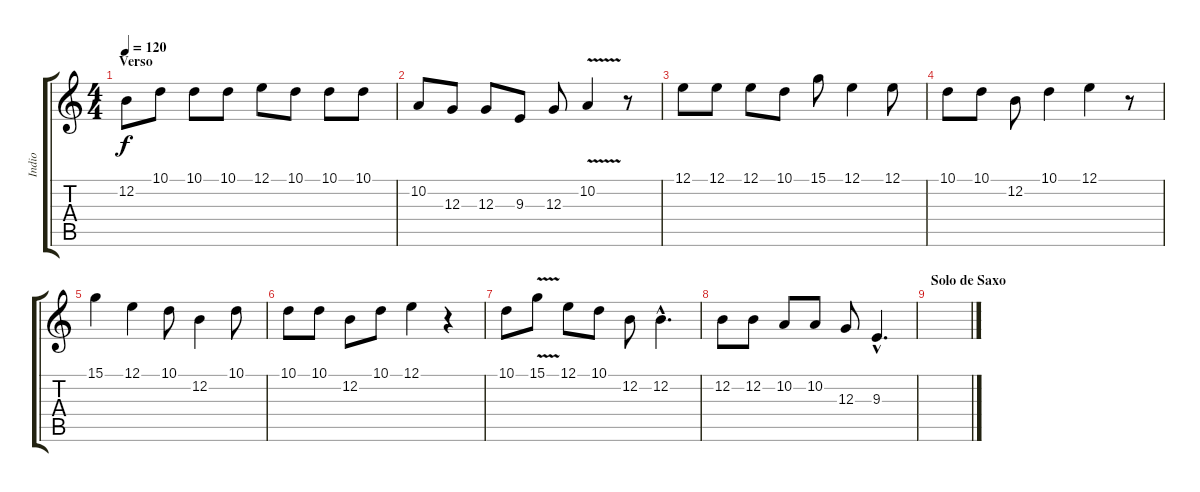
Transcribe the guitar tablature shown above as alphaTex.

\track ("Indio" "Indio") {instrument lead2sawtooth}
\staff {score tabs}
\tuning (E4 B3 G3 D3 A2 E2) {hide}
\ts (4 4)
\section ("" "Verso")
\tempo 120
\clef g2
\ks c
12.2.8{dy f volume 15} 10.1.8 10.1.8 10.1.8 12.1.8 10.1.8 10.1.8 10.1.8 |
10.2.8 12.3.8 12.3.8 9.3.8 12.3.8 10.2{v}.4 r.8 |
12.1.8 12.1.8 12.1.8 10.1.8 15.1.8 12.1.4 12.1.8 |
10.1.8 10.1.8 12.2.8 10.1.4 12.1.4 r.8 |
15.1.4 12.1.4 10.1.8 12.2.4 10.1.8 |
10.1.8 10.1.8 12.2.8 10.1.8 12.1.4 r.4 |
10.1.8{volume 11} 15.1{v}.8 12.1.8 10.1.8 12.2.8 12.2{hac}.4{d} |
12.2.8 12.2.8 10.2.8 10.2.8 12.3.8 9.3{hac}.4{d} |
\section ("" "Solo de Saxo")
